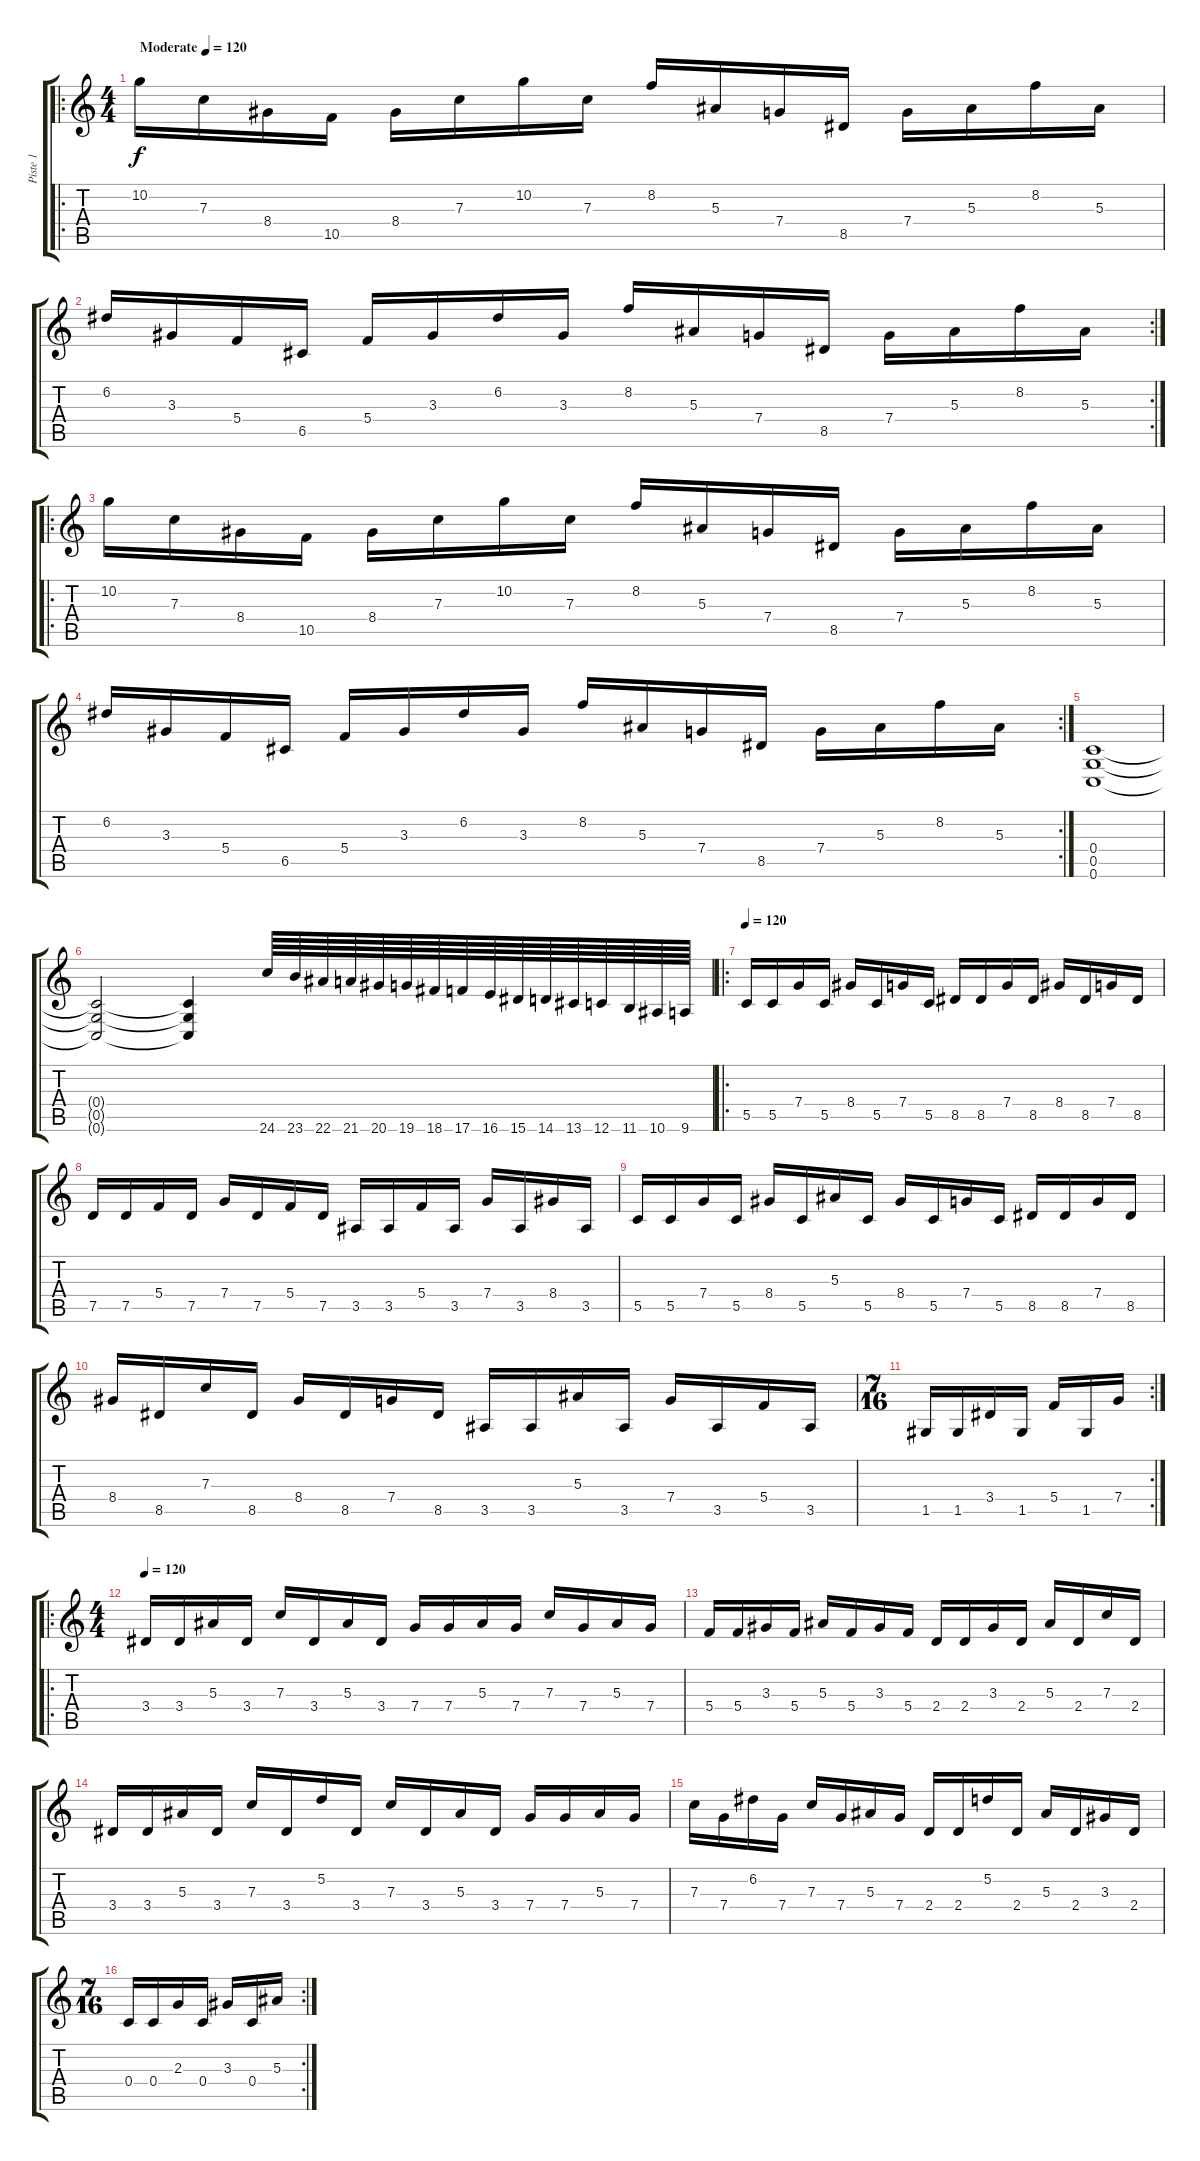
\track ("Piste 1" "Piste 1") {instrument distortionguitar}
\staff {score tabs}
\tuning (D4 A3 F3 C3 G2 C2) {hide}
\ro
\ts (4 4)
\tempo (120 "Moderate")
\tempo 200
\tempo (120 "Moderate")
\clef g2
\ks c
10.2.16{dy f instrument distortionguitar} 7.3.16 8.4.16 10.5.16 8.4.16 7.3.16 10.2.16 7.3.16 8.2.16 5.3.16 7.4.16 8.5.16 7.4.16 5.3.16 8.2.16 5.3.16 |
\rc 2
6.2.16 3.3.16 5.4.16 6.5.16 5.4.16 3.3.16 6.2.16 3.3.16 8.2.16 5.3.16 7.4.16 8.5.16 7.4.16 5.3.16 8.2.16 5.3.16 |
\ro
10.2.16 7.3.16 8.4.16 10.5.16 8.4.16 7.3.16 10.2.16 7.3.16 8.2.16 5.3.16 7.4.16 8.5.16 7.4.16 5.3.16 8.2.16 5.3.16 |
\rc 2
6.2.16 3.3.16 5.4.16 6.5.16 5.4.16 3.3.16 6.2.16 3.3.16 8.2.16 5.3.16 7.4.16 8.5.16 7.4.16 5.3.16 8.2.16 5.3.16 |
(0.4 0.5 0.6).1 |
(0.4{t} 0.5{t} 0.6{t}).2 (0.4{t} 0.5{t} 0.6{t}).4 24.6.64 23.6.64 22.6.64 21.6.64 20.6.64 19.6.64 18.6.64 17.6.64 16.6.64 15.6.64 14.6.64 13.6.64 12.6.64 11.6.64 10.6.64 9.6.64 |
\ro
\tempo 120
5.5.16{balance 8} 5.5.16 7.4.16 5.5.16 8.4.16 5.5.16 7.4.16 5.5.16 8.5.16 8.5.16 7.4.16 8.5.16 8.4.16 8.5.16 7.4.16 8.5.16 |
7.5.16 7.5.16 5.4.16 7.5.16 7.4.16 7.5.16 5.4.16 7.5.16 3.5.16 3.5.16 5.4.16 3.5.16 7.4.16 3.5.16 8.4.16 3.5.16 |
5.5.16 5.5.16 7.4.16 5.5.16 8.4.16 5.5.16 5.3.16 5.5.16 8.4.16 5.5.16 7.4.16 5.5.16 8.5.16 8.5.16 7.4.16 8.5.16 |
8.4.16 8.5.16 7.3.16 8.5.16 8.4.16 8.5.16 7.4.16 8.5.16 3.5.16 3.5.16 5.3.16 3.5.16 7.4.16 3.5.16 5.4.16 3.5.16 |
\rc 2
\ts (7 16)
1.5.16 1.5.16 3.4.16 1.5.16 5.4.16 1.5.16 7.4.16 |
\ro
\ts (4 4)
\tempo 120
3.4.16 3.4.16 5.3.16 3.4.16 7.3.16 3.4.16 5.3.16 3.4.16 7.4.16 7.4.16 5.3.16 7.4.16 7.3.16 7.4.16 5.3.16 7.4.16 |
5.4.16 5.4.16 3.3.16 5.4.16 5.3.16 5.4.16 3.3.16 5.4.16 2.4.16 2.4.16 3.3.16 2.4.16 5.3.16 2.4.16 7.3.16 2.4.16 |
3.4.16 3.4.16 5.3.16 3.4.16 7.3.16 3.4.16 5.2.16 3.4.16 7.3.16 3.4.16 5.3.16 3.4.16 7.4.16 7.4.16 5.3.16 7.4.16 |
7.3.16 7.4.16 6.2.16 7.4.16 7.3.16 7.4.16 5.3.16 7.4.16 2.4.16 2.4.16 5.2.16 2.4.16 5.3.16 2.4.16 3.3.16 2.4.16 |
\rc 2
\ts (7 16)
0.4.16 0.4.16 2.3.16 0.4.16 3.3.16 0.4.16 5.3.16
